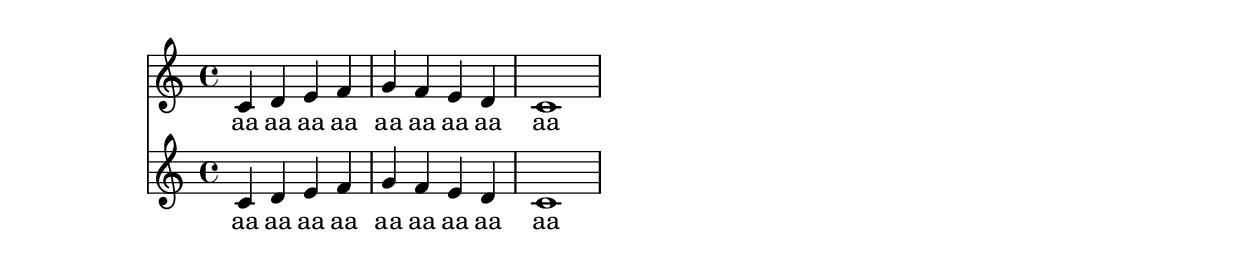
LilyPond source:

%% Do not edit this file; it is auto-generated from LSR http://lsr.dsi.unimi.it
%% This file is in the public domain.
\version "2.11.55"

\header {
  lsrtags = "text, vocal-music, spacing"

  texidoces = "
Este fragmento de código muestra cómo situar la línea de base de la
letra más cerca del pentagrama.

"
  doctitlees = "Ajuste del especiado vertical de la letra"

  texidoc = "
This snippet shows how to bring the lyrics line closer to the staff.

"
  doctitle = "Adjusting lyrics vertical spacing"
} % begin verbatim
% Default layout:
<<
  \new Staff \new Voice = melody \relative c' {
    c4 d e f
    g4 f e d
    c1
  }
  \new Lyrics \lyricsto melody { aa aa aa aa aa aa aa aa aa }

% Reducing the minimum space below the staff and above the lyrics:
  \new Staff \with {
    \override VerticalAxisGroup #'minimum-Y-extent = #'(-1 . 4)
  }
  \new Voice = melody \relative c' {
    c4 d e f
    g4 f e d
    c1
  }
  \new Lyrics \with {
    \override VerticalAxisGroup #'minimum-Y-extent = #'(-1.2 . 1)
  }
  \lyricsto melody { aa aa aa aa aa aa aa aa aa }
>>
